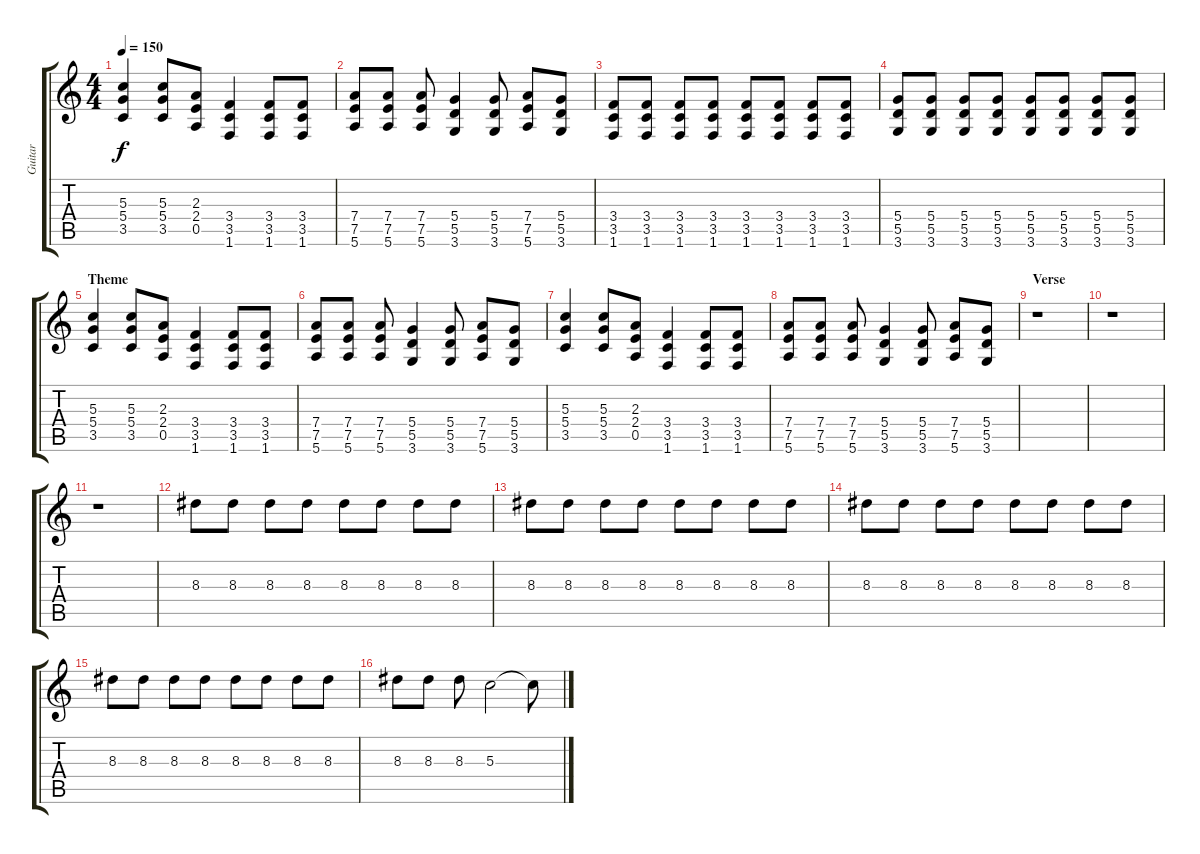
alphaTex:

\track ("Guitar" "Guitar") {instrument overdrivenguitar}
\staff {score tabs}
\tuning (E4 B3 G3 D3 A2 E2) {hide}
\ts (4 4)
\tempo 150
\clef g2
\ks c
(5.3 5.4 3.5).4{dy f} (5.3 5.4 3.5).8 (2.3 2.4 0.5).8 (3.4 3.5 1.6).4 (3.4 3.5 1.6).8 (3.4 3.5 1.6).8 |
(7.4 7.5 5.6).8 (7.4 7.5 5.6).8 (7.4 7.5 5.6).8 (5.4 5.5 3.6).4 (5.4 5.5 3.6).8 (7.4 7.5 5.6).8 (5.4 5.5 3.6).8 |
(3.4 3.5 1.6).8 (3.4 3.5 1.6).8 (3.4 3.5 1.6).8 (3.4 3.5 1.6).8 (3.4 3.5 1.6).8 (3.4 3.5 1.6).8 (3.4 3.5 1.6).8 (3.4 3.5 1.6).8 |
(5.4 5.5 3.6).8 (5.4 5.5 3.6).8 (5.4 5.5 3.6).8 (5.4 5.5 3.6).8 (5.4 5.5 3.6).8 (5.4 5.5 3.6).8 (5.4 5.5 3.6).8 (5.4 5.5 3.6).8 |
\section ("" "Theme")
(5.3 5.4 3.5).4 (5.3 5.4 3.5).8 (2.3 2.4 0.5).8 (3.4 3.5 1.6).4 (3.4 3.5 1.6).8 (3.4 3.5 1.6).8 |
(7.4 7.5 5.6).8 (7.4 7.5 5.6).8 (7.4 7.5 5.6).8 (5.4 5.5 3.6).4 (5.4 5.5 3.6).8 (7.4 7.5 5.6).8 (5.4 5.5 3.6).8 |
(5.3 5.4 3.5).4 (5.3 5.4 3.5).8 (2.3 2.4 0.5).8 (3.4 3.5 1.6).4 (3.4 3.5 1.6).8 (3.4 3.5 1.6).8 |
(7.4 7.5 5.6).8 (7.4 7.5 5.6).8 (7.4 7.5 5.6).8 (5.4 5.5 3.6).4 (5.4 5.5 3.6).8 (7.4 7.5 5.6).8 (5.4 5.5 3.6).8 |
\section ("" "Verse")
r.1 |
r.1 |
r.1 |
8.3.8 8.3.8 8.3.8 8.3.8 8.3.8 8.3.8 8.3.8 8.3.8 |
8.3.8{volume 12} 8.3.8 8.3.8 8.3.8 8.3.8 8.3.8 8.3.8 8.3.8 |
8.3.8{volume 11} 8.3.8 8.3.8 8.3.8 8.3.8 8.3.8 8.3.8 8.3.8 |
8.3.8{volume 10} 8.3.8 8.3.8 8.3.8 8.3.8 8.3.8 8.3.8 8.3.8 |
8.3.8{volume 9} 8.3.8 8.3.8 5.3.2 5.3{t}.8
